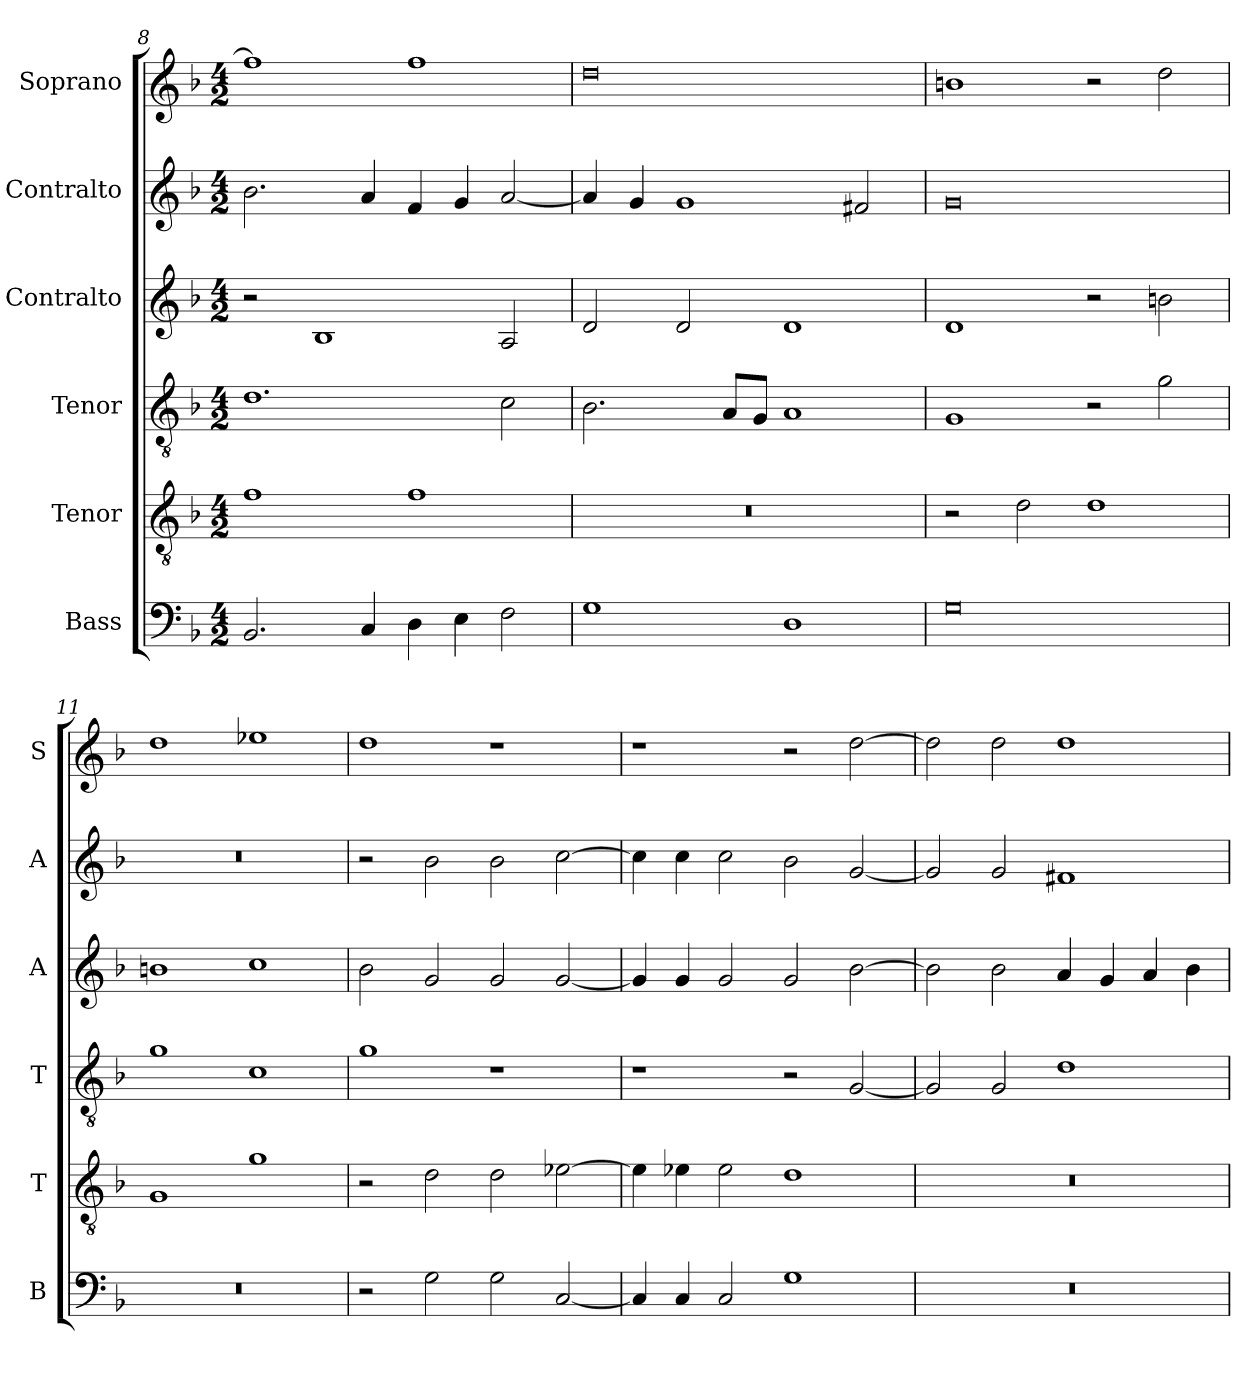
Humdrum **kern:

**kern	**kern	**kern	**kern	**kern	**kern
*part6	*part5	*part4	*part3	*part2	*part1
*staff6	*staff5	*staff4	*staff3	*staff2	*staff1
*I"Bass	*I"Tenor	*I"Tenor	*I"Contralto	*I"Contralto	*I"Soprano
*I'B	*I'T	*I'T	*I'A	*I'A	*I'S
*clefF4	*clefGv2	*clefGv2	*clefG2	*clefG2	*clefG2
*k[b-]	*k[b-]	*k[b-]	*k[b-]	*k[b-]	*k[b-]
*G:dor	*G:dor	*G:dor	*G:dor	*G:dor	*G:dor
*M4/2	*M4/2	*M4/2	*M4/2	*M4/2	*M4/2
=8	=8	=8	=8	=8	=8
2.BB-	1f	1.d	2r	2.b-	1ff]
.	.	.	1B-	.	.
4C	.	.	.	4a	.
4D	1f	.	.	4f	1ff
4E	.	.	.	4g	.
2F	.	2c	2A	[2a	.
=9	=9	=9	=9	=9	=9
1G	0r	2.B-	2d	4a]	0dd
.	.	.	.	4g	.
.	.	.	2d	1g	.
.	.	8A/L	.	.	.
.	.	8G/J	.	.	.
1D	.	1A	1d	.	.
.	.	.	.	2f#X	.
=10	=10	=10	=10	=10	=10
0G	2r	1G	1d	0g	1bn
.	2d	.	.	.	.
.	1d	2r	2r	.	2r
.	.	2g	2bn	.	2dd
=11	=11	=11	=11	=11	=11
0r	1G	1g	1bn	0r	1dd
.	1g	1c	1cc	.	1ee-X
=12	=12	=12	=12	=12	=12
2r	2r	1g	2b-	2r	1dd
2G	2d	.	2g	2b-	.
2G	2d	1r	2g	2b-	1r
[2C	[2e-X	.	[2g	[2cc	.
=13	=13	=13	=13	=13	=13
4C]	4e-]	1r	4g]	4cc]	1r
4C	4e-X	.	4g	4cc	.
2C	2e-	.	2g	2cc	.
1G	1d	2r	2g	2b-	2r
.	.	[2G	[2b-	[2g	[2dd
=14	=14	=14	=14	=14	=14
0r	0r	2G]	2b-]	2g]	2dd]
.	.	2G	2b-	2g	2dd
.	.	1d	4a	1f#X	1dd
.	.	.	4g	.	.
.	.	.	4a	.	.
.	.	.	4b-	.	.
=	=	=	=	=	=
*-	*-	*-	*-	*-	*-
